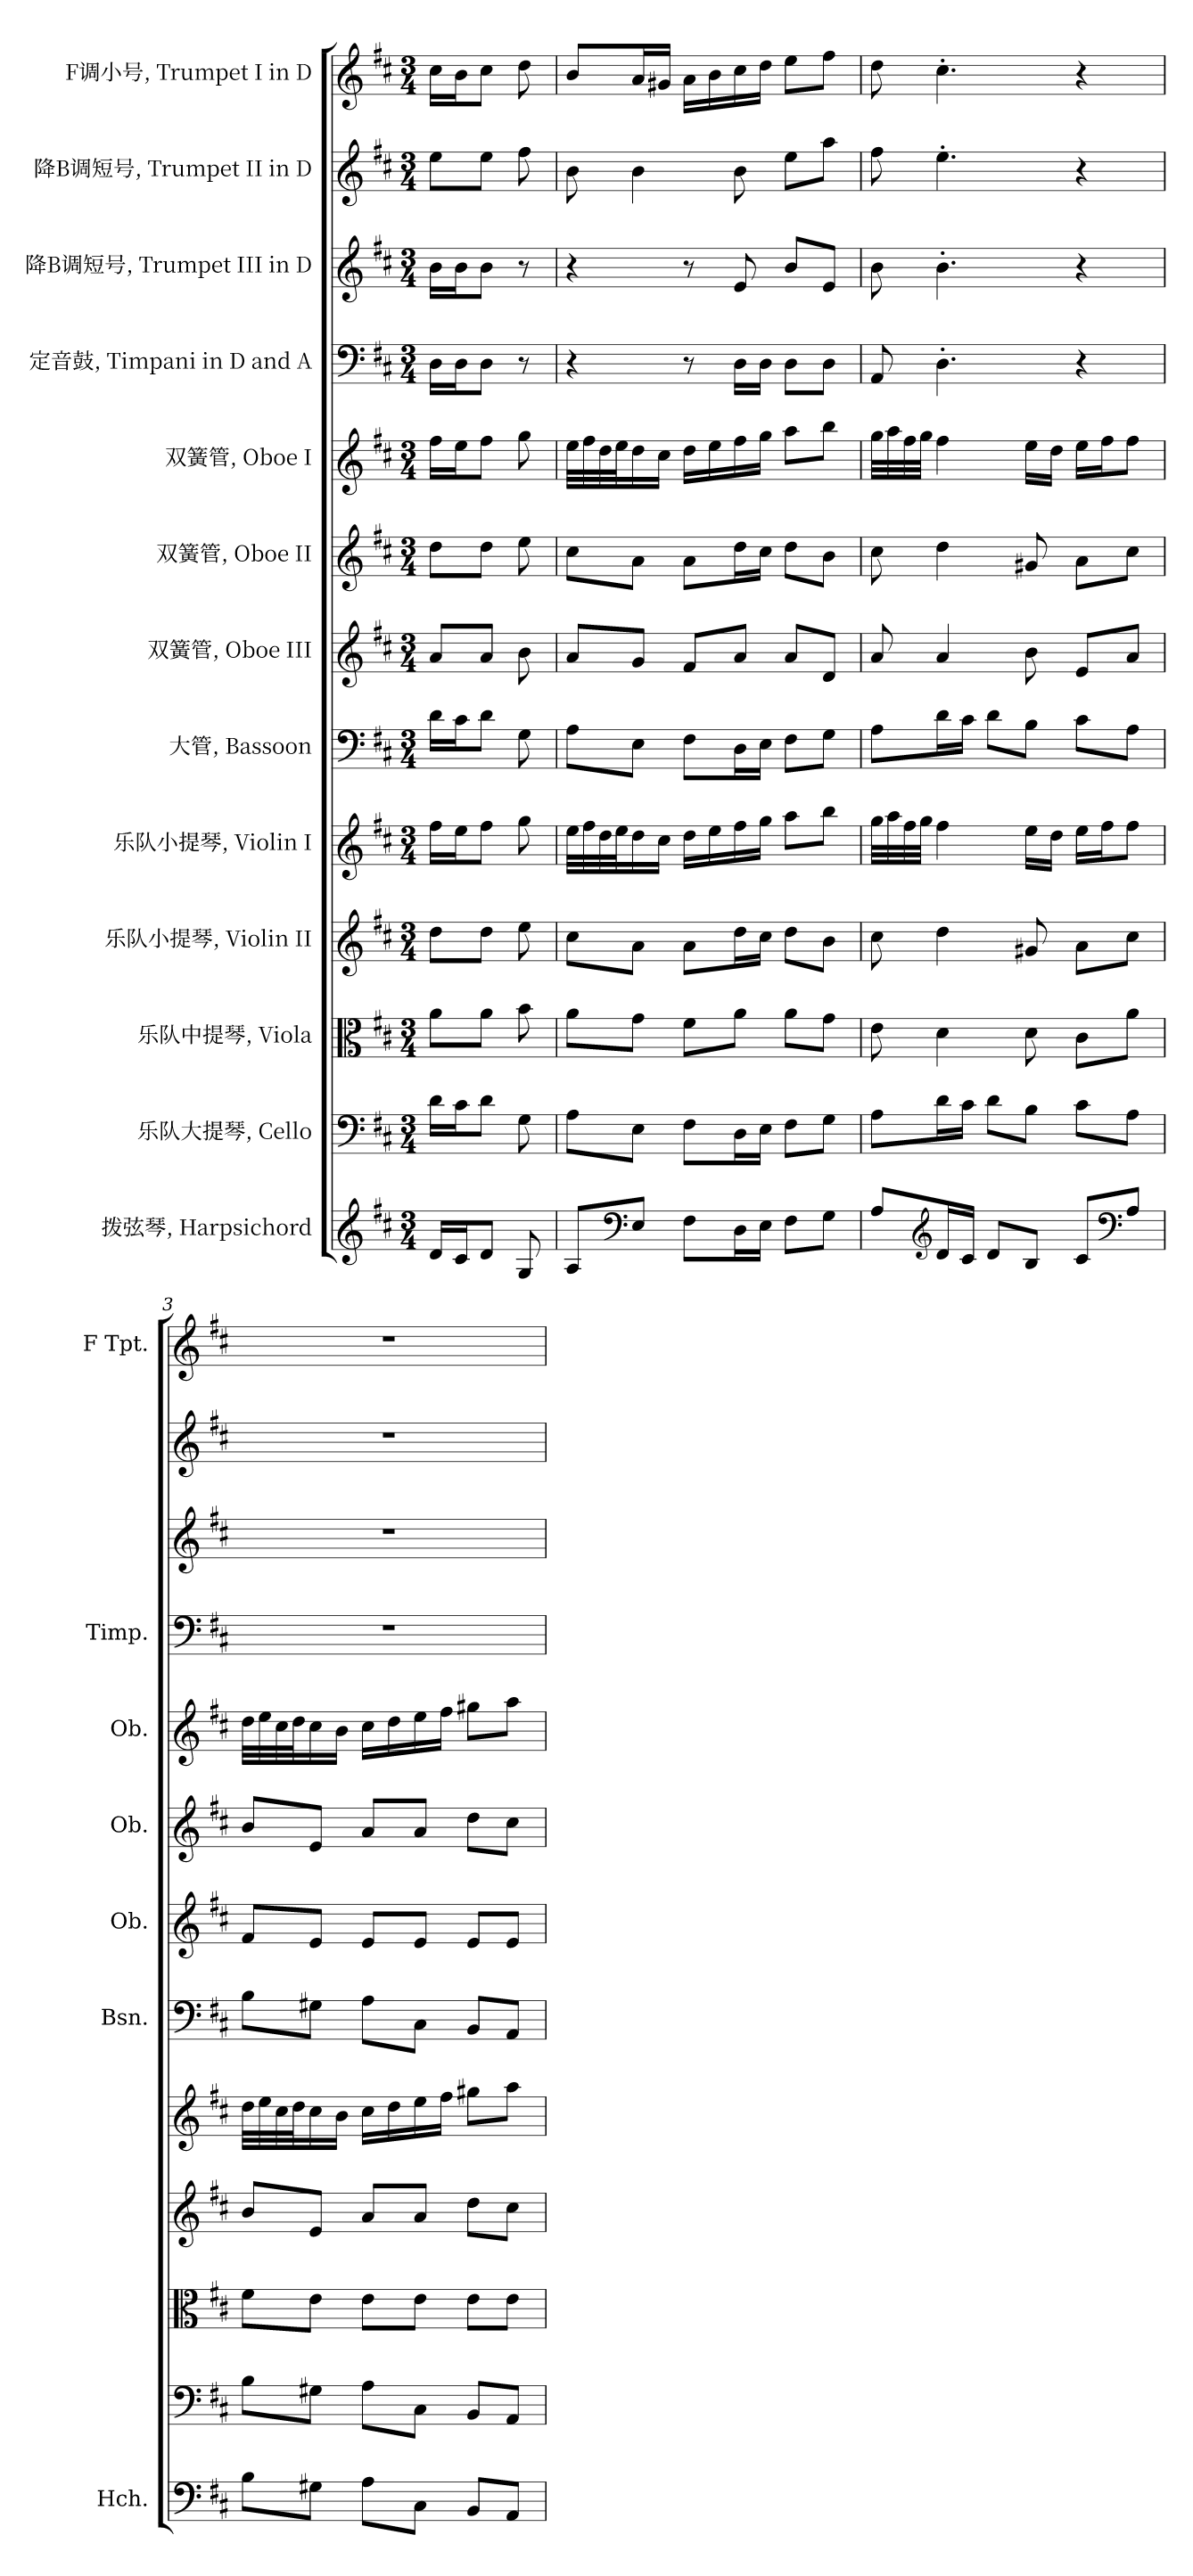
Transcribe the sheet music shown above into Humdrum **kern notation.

**kern	**kern	**kern	**kern	**kern	**kern	**kern	**kern	**kern	**kern	**kern	**kern	**kern
*part13	*part12	*part11	*part10	*part9	*part8	*part7	*part6	*part5	*part4	*part3	*part2	*part1
*staff13	*staff12	*staff11	*staff10	*staff9	*staff8	*staff7	*staff6	*staff5	*staff4	*staff3	*staff2	*staff1
*I"拨弦琴, Harpsichord	*I"乐队大提琴, Cello	*I"乐队中提琴, Viola	*I"乐队小提琴, Violin II	*I"乐队小提琴, Violin I	*I"大管, Bassoon	*I"双簧管, Oboe III	*I"双簧管, Oboe II	*I"双簧管, Oboe I	*I"定音鼓, Timpani in D and A	*I"降B调短号, Trumpet III in D	*I"降B调短号, Trumpet II in D	*I"F调小号, Trumpet I in D
*I'Hch.	*	*	*	*	*I'Bsn.	*I'Ob.	*I'Ob.	*I'Ob.	*I'Timp.	*	*	*I'F Tpt.
*clefG2	*clefF4	*clefC3	*clefG2	*clefG2	*clefF4	*clefG2	*clefG2	*clefG2	*clefF4	*clefG2	*clefG2	*clefG2
*	*	*	*	*	*	*	*	*	*	*ITrd1c2	*ITrd1c2	*ITrd-3c-5
*k[f#c#]	*k[f#c#]	*k[f#c#]	*k[f#c#]	*k[f#c#]	*k[f#c#]	*k[f#c#]	*k[f#c#]	*k[f#c#]	*k[f#c#]	*k[]	*k[]	*k[f#]
*M3/4	*M3/4	*M3/4	*M3/4	*M3/4	*M3/4	*M3/4	*M3/4	*M3/4	*M3/4	*M3/4	*M3/4	*M3/4
*MM105	*MM105	*MM105	*MM105	*MM105	*MM105	*MM105	*MM105	*MM105	*MM105	*MM105	*MM105	*MM105
=	=	=	=	=	=	=	=	=	=	=	=	=
16d/LL	16d\LL	8a\L	8dd\L	16ff#\LL	16d\LL	8a/L	8dd\L	16ff#\LL	16D\LL	16a\LL	8dd\L	16ff#\LL
16c#/J	16c#\J	.	.	16ee\J	16c#\J	.	.	16ee\J	16D\J	16a\J	.	16ee\J
8d/J	8d\J	8a\J	8dd\J	8ff#\J	8d\J	8a/J	8dd\J	8ff#\J	8D\J	8a\J	8dd\J	8ff#\J
8G/	8G\	8b\	8ee\	8gg\	8G\	8b\	8ee\	8gg\	8r	8r	8ee\	8gg\
=1	=1	=1	=1	=1	=1	=1	=1	=1	=1	=1	=1	=1
8A/L	8A\L	8a\L	8cc#\L	32ee\LLL	8A\L	8a/L	8cc#\L	32ee\LLL	4r	4r	8a\	8ee/L
.	.	.	.	32ff#\	.	.	.	32ff#\	.	.	.	.
.	.	.	.	32dd\	.	.	.	32dd\	.	.	.	.
.	.	.	.	32ee\J	.	.	.	32ee\J	.	.	.	.
*clefF4	*	*	*	*	*	*	*	*	*	*	*	*
8E/J	8E\J	8g\J	8a\J	16dd\	8E\J	8g/J	8a\J	16dd\	.	.	4a\	16dd/L
.	.	.	.	16cc#\JJ	.	.	.	16cc#\JJ	.	.	.	16cc#X/JJ
8F#\L	8F#\L	8f#\L	8a\L	16dd\LL	8F#\L	8f#/L	8a\L	16dd\LL	8r	8r	.	16dd\LL
.	.	.	.	16ee\	.	.	.	16ee\	.	.	.	16ee\
16D\L	16D\L	8a\J	16dd\L	16ff#\	16D\L	8a/J	16dd\L	16ff#\	16D\LL	8d/	8a\	16ff#\
16E\JJ	16E\JJ	.	16cc#\JJ	16gg\JJ	16E\JJ	.	16cc#\JJ	16gg\JJ	16D\JJ	.	.	16gg\JJ
8F#\L	8F#\L	8a\L	8dd\L	8aa\L	8F#\L	8a/L	8dd\L	8aa\L	8D\L	8a/L	8dd\L	8aa\L
8G\J	8G\J	8g\J	8b\J	8bb\J	8G\J	8d/J	8b\J	8bb\J	8D\J	8d/J	8gg\J	8bb\J
!!LO:PB:g=z
=2	=2	=2	=2	=2	=2	=2	=2	=2	=2	=2	=2	=2
8A/L	8A\L	8e\	8cc#\	32gg\LLL	8A\L	8a/	8cc#\	32gg\LLL	8AA/	8a\	8ee\	8gg\
.	.	.	.	32aa\	.	.	.	32aa\	.	.	.	.
.	.	.	.	32ff#\	.	.	.	32ff#\	.	.	.	.
.	.	.	.	32gg\JJJ	.	.	.	32gg\JJJ	.	.	.	.
*clefG2	*	*	*	*	*	*	*	*	*	*	*	*
16d/L	16d\L	4d\	4dd\	4ff#\	16d\L	4a/	4dd\	4ff#\	4.D'\	4.a'\	4.dd'\	4.ff#'\
16c#/JJ	16c#\JJ	.	.	.	16c#\JJ	.	.	.	.	.	.	.
8d/L	8d\L	.	.	.	8d\L	.	.	.	.	.	.	.
8B/J	8B\J	8d\	8g#X/	16ee\LL	8B\J	8b\	8g#X/	16ee\LL	.	.	.	.
.	.	.	.	16dd\JJ	.	.	.	16dd\JJ	.	.	.	.
8c#/L	8c#\L	8c#\L	8a\L	16ee\LL	8c#\L	8e/L	8a\L	16ee\LL	4r	4r	4r	4r
.	.	.	.	16ff#\J	.	.	.	16ff#\J	.	.	.	.
*clefF4	*	*	*	*	*	*	*	*	*	*	*	*
8A/J	8A\J	8a\J	8cc#\J	8ff#\J	8A\J	8a/J	8cc#\J	8ff#\J	.	.	.	.
=3	=3	=3	=3	=3	=3	=3	=3	=3	=3	=3	=3	=3
8B\L	8B\L	8f#\L	8b/L	32dd\LLL	8B\L	8f#/L	8b/L	32dd\LLL	2.r	2.r	2.r	2.r
.	.	.	.	32ee\	.	.	.	32ee\	.	.	.	.
.	.	.	.	32cc#\	.	.	.	32cc#\	.	.	.	.
.	.	.	.	32dd\J	.	.	.	32dd\J	.	.	.	.
8G#X\J	8G#X\J	8e\J	8e/J	16cc#\	8G#X\J	8e/J	8e/J	16cc#\	.	.	.	.
.	.	.	.	16b\JJ	.	.	.	16b\JJ	.	.	.	.
8A\L	8A\L	8e\L	8a/L	16cc#\LL	8A\L	8e/L	8a/L	16cc#\LL	.	.	.	.
.	.	.	.	16dd\	.	.	.	16dd\	.	.	.	.
8C#\J	8C#\J	8e\J	8a/J	16ee\	8C#\J	8e/J	8a/J	16ee\	.	.	.	.
.	.	.	.	16ff#\JJ	.	.	.	16ff#\JJ	.	.	.	.
8BB/L	8BB/L	8e\L	8dd\L	8gg#X\L	8BB/L	8e/L	8dd\L	8gg#X\L	.	.	.	.
8AA/J	8AA/J	8e\J	8cc#\J	8aa\J	8AA/J	8e/J	8cc#\J	8aa\J	.	.	.	.
=	=	=	=	=	=	=	=	=	=	=	=	=
*-	*-	*-	*-	*-	*-	*-	*-	*-	*-	*-	*-	*-
